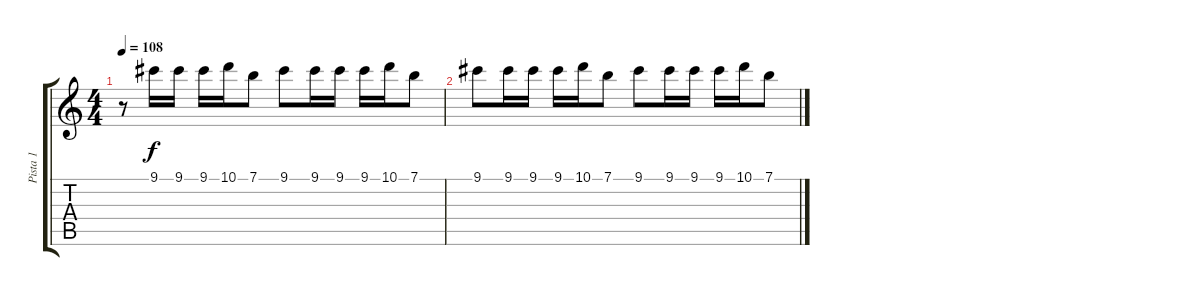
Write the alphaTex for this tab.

\track ("Pista 1" "Pista 1") {instrument electricguitarclean}
\staff {score tabs}
\tuning (E4 B3 G3 D3 A2 E2) {hide}
\ts (4 4)
\tempo 108
\clef g2
\ks c
r.8{dy f} 9.1.16 9.1.16 9.1.16 10.1.16 7.1.8 9.1.8 9.1.16 9.1.16 9.1.16 10.1.16 7.1.8 |
9.1.8 9.1.16 9.1.16 9.1.16 10.1.16 7.1.8 9.1.8 9.1.16 9.1.16 9.1.16 10.1.16 7.1.8
